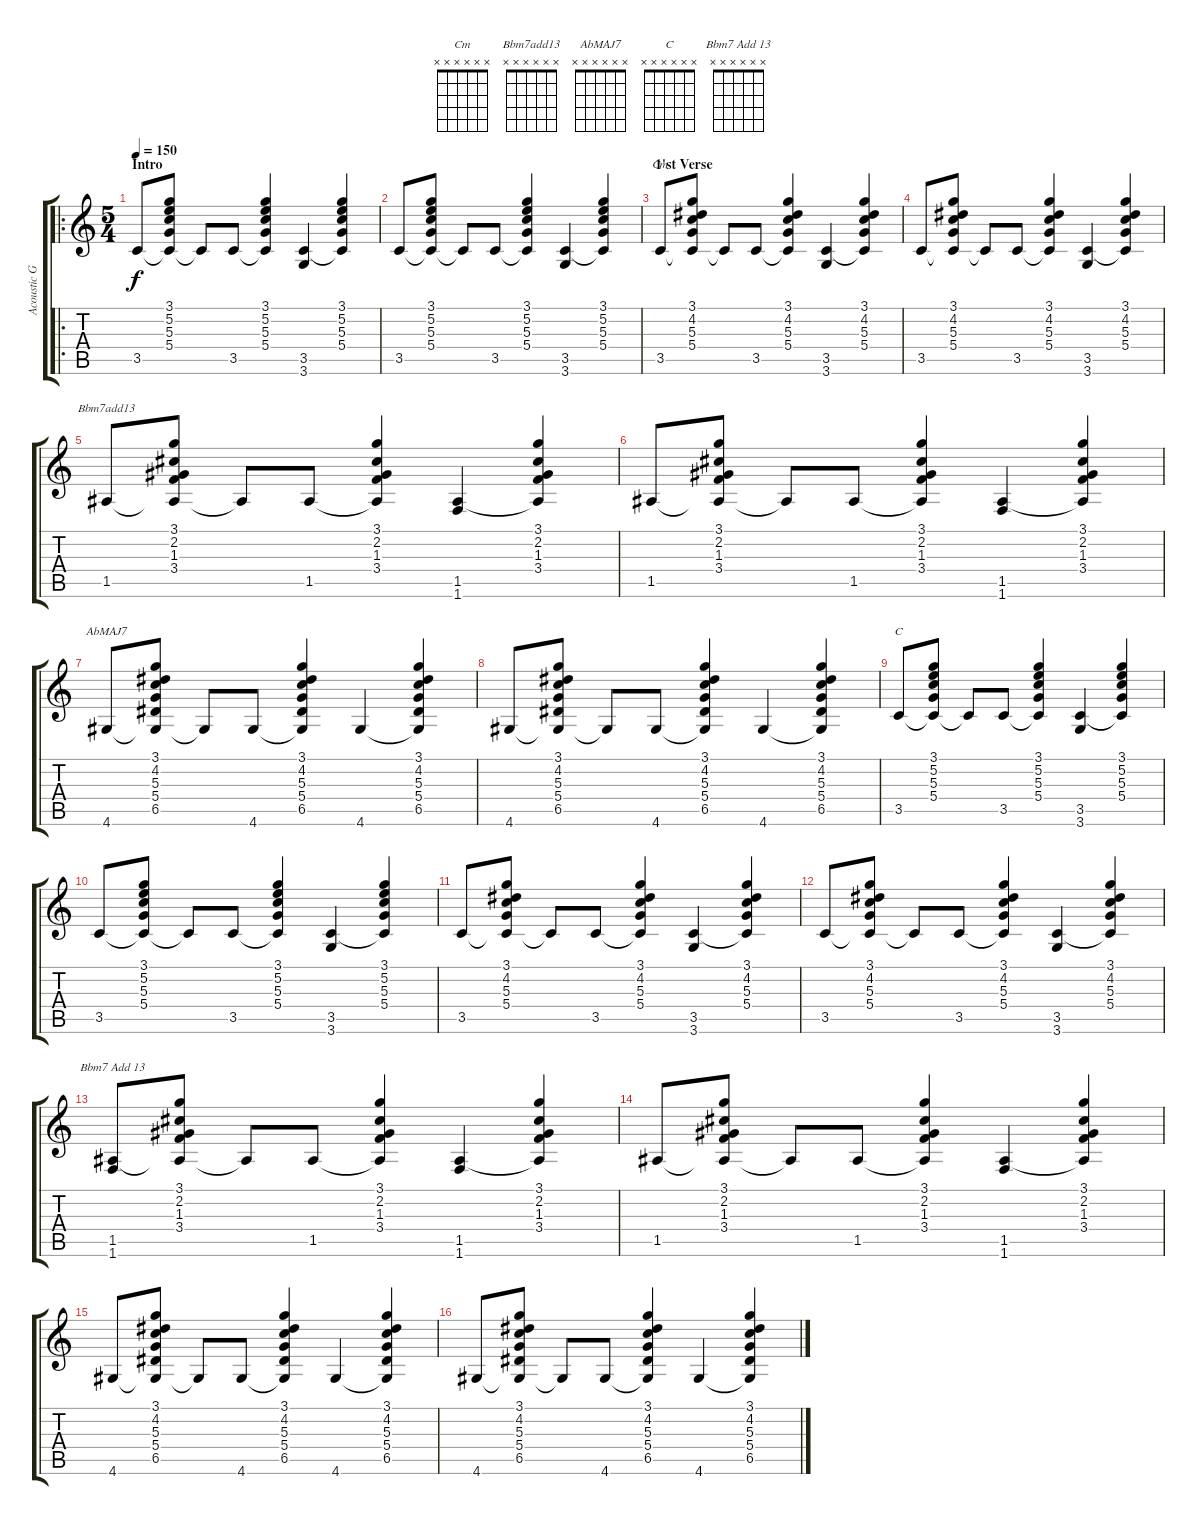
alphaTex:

\track ("Acoustic Guitar" "Acoustic G") {instrument acousticguitarsteel}
\staff {score tabs}
\tuning (E4 B3 G3 D3 A2 E2) {hide}
\chord ("Cm" x x x x x x)
\chord ("Bbm7add13" x x x x x x)
\chord ("AbMAJ7" x x x x x x)
\chord ("C" x x x x x x)
\chord ("Bbm7 Add 13" x x x x x x)
\ro
\ts (5 4)
\section ("" "Intro")
\tempo 150
\clef g2
\ks c
3.5.8{dy f instrument acousticguitarsteel} (3.1 5.2 5.3 5.4 3.5{t}).8 3.5{t}.8 3.5.8 (3.1 5.2 5.3 5.4 3.5{t}).4 (3.5 3.6).4 (3.1 5.2 5.3 5.4 3.5{t}).4 |
3.5.8 (3.1 5.2 5.3 5.4 3.5{t}).8 3.5{t}.8 3.5.8 (3.1 5.2 5.3 5.4 3.5{t}).4 (3.5 3.6).4 (3.1 5.2 5.3 5.4 3.5{t}).4 |
\section ("" "1'st Verse")
3.5.8{ch "Cm"} (3.1 4.2 5.3 5.4 3.5{t}).8 3.5{t}.8 3.5.8 (3.1 4.2 5.3 5.4 3.5{t}).4 (3.5 3.6).4 (3.1 4.2 5.3 5.4 3.5{t}).4 |
3.5.8 (3.1 4.2 5.3 5.4 3.5{t}).8 3.5{t}.8 3.5.8 (3.1 4.2 5.3 5.4 3.5{t}).4 (3.5 3.6).4 (3.1 4.2 5.3 5.4 3.5{t}).4 |
1.5.8{ch "Bbm7add13"} (3.1 2.2 1.3 3.4 1.5{t}).8 1.5{t}.8 1.5.8 (3.1 2.2 1.3 3.4 1.5{t}).4 (1.5 1.6).4 (3.1 2.2 1.3 3.4 1.5{t}).4 |
1.5.8 (3.1 2.2 1.3 3.4 1.5{t}).8 1.5{t}.8 1.5.8 (3.1 2.2 1.3 3.4 1.5{t}).4 (1.5 1.6).4 (3.1 2.2 1.3 3.4 1.5{t}).4 |
4.6.8{ch "AbMAJ7"} (3.1 4.2 5.3 5.4 6.5 4.6{t}).8 4.6{t}.8 4.6.8 (3.1 4.2 5.3 5.4 6.5 4.6{t}).4 4.6.4 (3.1 4.2 5.3 5.4 6.5 4.6{t}).4 |
4.6.8 (3.1 4.2 5.3 5.4 6.5 4.6{t}).8 4.6{t}.8 4.6.8 (3.1 4.2 5.3 5.4 6.5 4.6{t}).4 4.6.4 (3.1 4.2 5.3 5.4 6.5 4.6{t}).4 |
3.5.8{ch "C"} (3.1 5.2 5.3 5.4 3.5{t}).8 3.5{t}.8 3.5.8 (3.1 5.2 5.3 5.4 3.5{t}).4 (3.5 3.6).4 (3.1 5.2 5.3 5.4 3.5{t}).4 |
3.5.8 (3.1 5.2 5.3 5.4 3.5{t}).8 3.5{t}.8 3.5.8 (3.1 5.2 5.3 5.4 3.5{t}).4 (3.5 3.6).4 (3.1 5.2 5.3 5.4 3.5{t}).4 |
3.5.8 (3.1 4.2 5.3 5.4 3.5{t}).8 3.5{t}.8 3.5.8 (3.1 4.2 5.3 5.4 3.5{t}).4 (3.5 3.6).4 (3.1 4.2 5.3 5.4 3.5{t}).4 |
3.5.8 (3.1 4.2 5.3 5.4 3.5{t}).8 3.5{t}.8 3.5.8 (3.1 4.2 5.3 5.4 3.5{t}).4 (3.5 3.6).4 (3.1 4.2 5.3 5.4 3.5{t}).4 |
(1.5 1.6).8{ch "Bbm7 Add 13"} (3.1 2.2 1.3 3.4 1.5{t}).8 1.5{t}.8 1.5.8 (3.1 2.2 1.3 3.4 1.5{t}).4 (1.5 1.6).4 (3.1 2.2 1.3 3.4 1.5{t}).4 |
1.5.8 (3.1 2.2 1.3 3.4 1.5{t}).8 1.5{t}.8 1.5.8 (3.1 2.2 1.3 3.4 1.5{t}).4 (1.5 1.6).4 (3.1 2.2 1.3 3.4 1.5{t}).4 |
4.6.8 (3.1 4.2 5.3 5.4 6.5 4.6{t}).8 4.6{t}.8 4.6.8 (3.1 4.2 5.3 5.4 6.5 4.6{t}).4 4.6.4 (3.1 4.2 5.3 5.4 6.5 4.6{t}).4 |
4.6.8 (3.1 4.2 5.3 5.4 6.5 4.6{t}).8 4.6{t}.8 4.6.8 (3.1 4.2 5.3 5.4 6.5 4.6{t}).4 4.6.4 (3.1 4.2 5.3 5.4 6.5 4.6{t}).4
